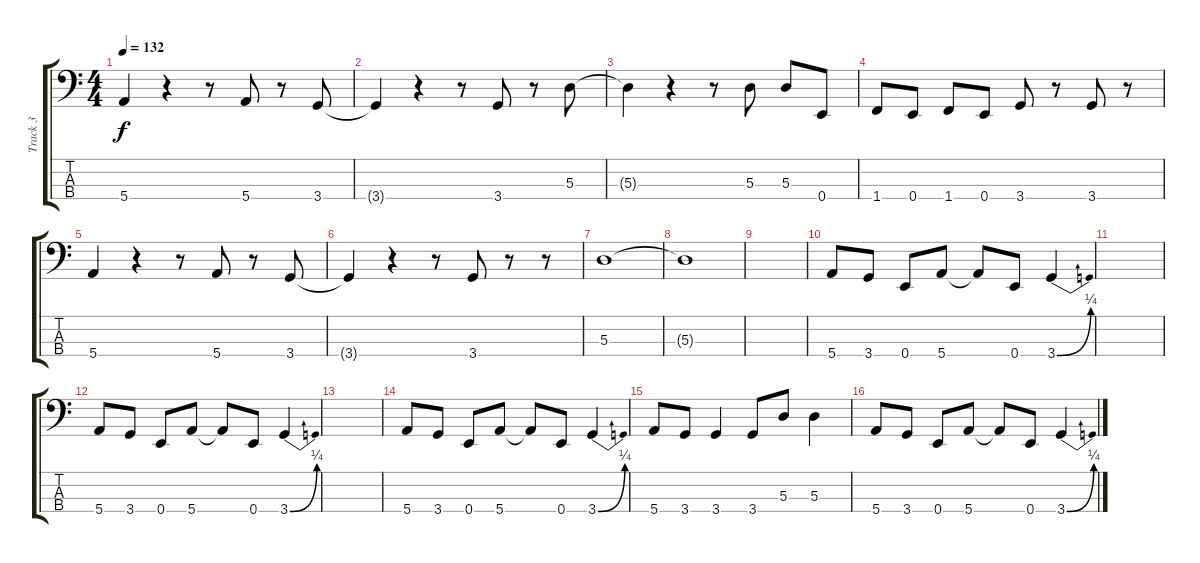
\track ("Track 3" "Track 3") {instrument electricbassfinger}
\staff {score tabs}
\tuning (G2 D2 A1 E1) {hide}
\ts (4 4)
\tempo 132
\clef f4
\ks c
5.4.4{dy f} r.4 r.8 5.4.8 r.8 3.4.8 |
3.4{t}.4 r.4 r.8 3.4.8 r.8 5.3.8 |
5.3{t}.4 r.4 r.8 5.3.8 5.3.8 0.4.8 |
1.4.8 0.4.8 1.4.8 0.4.8 3.4.8 r.8 3.4.8 r.8 |
5.4.4 r.4 r.8 5.4.8 r.8 3.4.8 |
3.4{t}.4 r.4 r.8 3.4.8 r.8 r.8 |
5.3.1 |
5.3{t}.1 |
|
5.4.8 3.4.8 0.4.8 5.4.8 5.4{t}.8 0.4.8 3.4{be (bend 0 0 60 1)}.4 |
|
5.4.8 3.4.8 0.4.8 5.4.8 5.4{t}.8 0.4.8 3.4{be (bend 0 0 60 1)}.4 |
|
5.4.8 3.4.8 0.4.8 5.4.8 5.4{t}.8 0.4.8 3.4{be (bend 0 0 60 1)}.4 |
5.4.8 3.4.8 3.4.4 3.4.8 5.3.8 5.3.4 |
5.4.8 3.4.8 0.4.8 5.4.8 5.4{t}.8 0.4.8 3.4{be (bend 0 0 60 1)}.4
